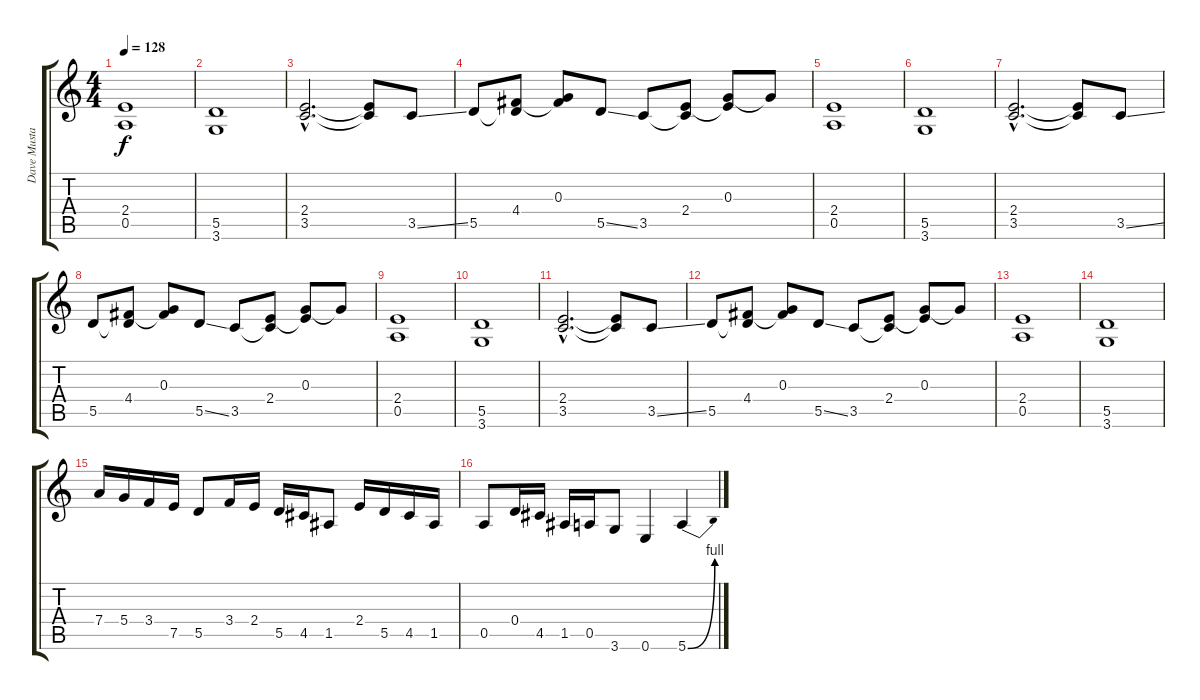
\track ("Dave Mustaine" "Dave Musta") {instrument distortionguitar}
\staff {score tabs}
\tuning (E4 B3 G3 D3 A2 E2) {hide}
\ts (4 4)
\tempo 128
\clef g2
\ks c
(2.4 0.5).1{dy f} |
(5.5 3.6).1 |
(2.4{hac} 3.5{hac}).2{d} (2.4{t} 3.5{t}).8 3.5{ss}.8 |
5.5.8 (4.4 5.5{t}).8 (0.3 4.4{t}).8 5.5{ss}.8 3.5.8 (2.4 3.5{t}).8 (0.3 2.4{t}).8 0.3{t}.8 |
(2.4 0.5).1 |
(5.5 3.6).1 |
(2.4{hac} 3.5{hac}).2{d} (2.4{t} 3.5{t}).8 3.5{ss}.8 |
5.5.8 (4.4 5.5{t}).8 (0.3 4.4{t}).8 5.5{ss}.8 3.5.8 (2.4 3.5{t}).8 (0.3 2.4{t}).8 0.3{t}.8 |
(2.4 0.5).1 |
(5.5 3.6).1 |
(2.4{hac} 3.5{hac}).2{d} (2.4{t} 3.5{t}).8 3.5{ss}.8 |
5.5.8 (4.4 5.5{t}).8 (0.3 4.4{t}).8 5.5{ss}.8 3.5.8 (2.4 3.5{t}).8 (0.3 2.4{t}).8 0.3{t}.8 |
(2.4 0.5).1 |
(5.5 3.6).1 |
7.4.16 5.4.16 3.4.16 7.5.16 5.5.8 3.4.16 2.4.16 5.5.16 4.5.16 1.5.8 2.4.16 5.5.16 4.5.16 1.5.16 |
0.5.8 0.4.16 4.5.16 1.5.16 0.5.16 3.6.8 0.6.4 5.6{be (bend 0 0 60 4)}.4
